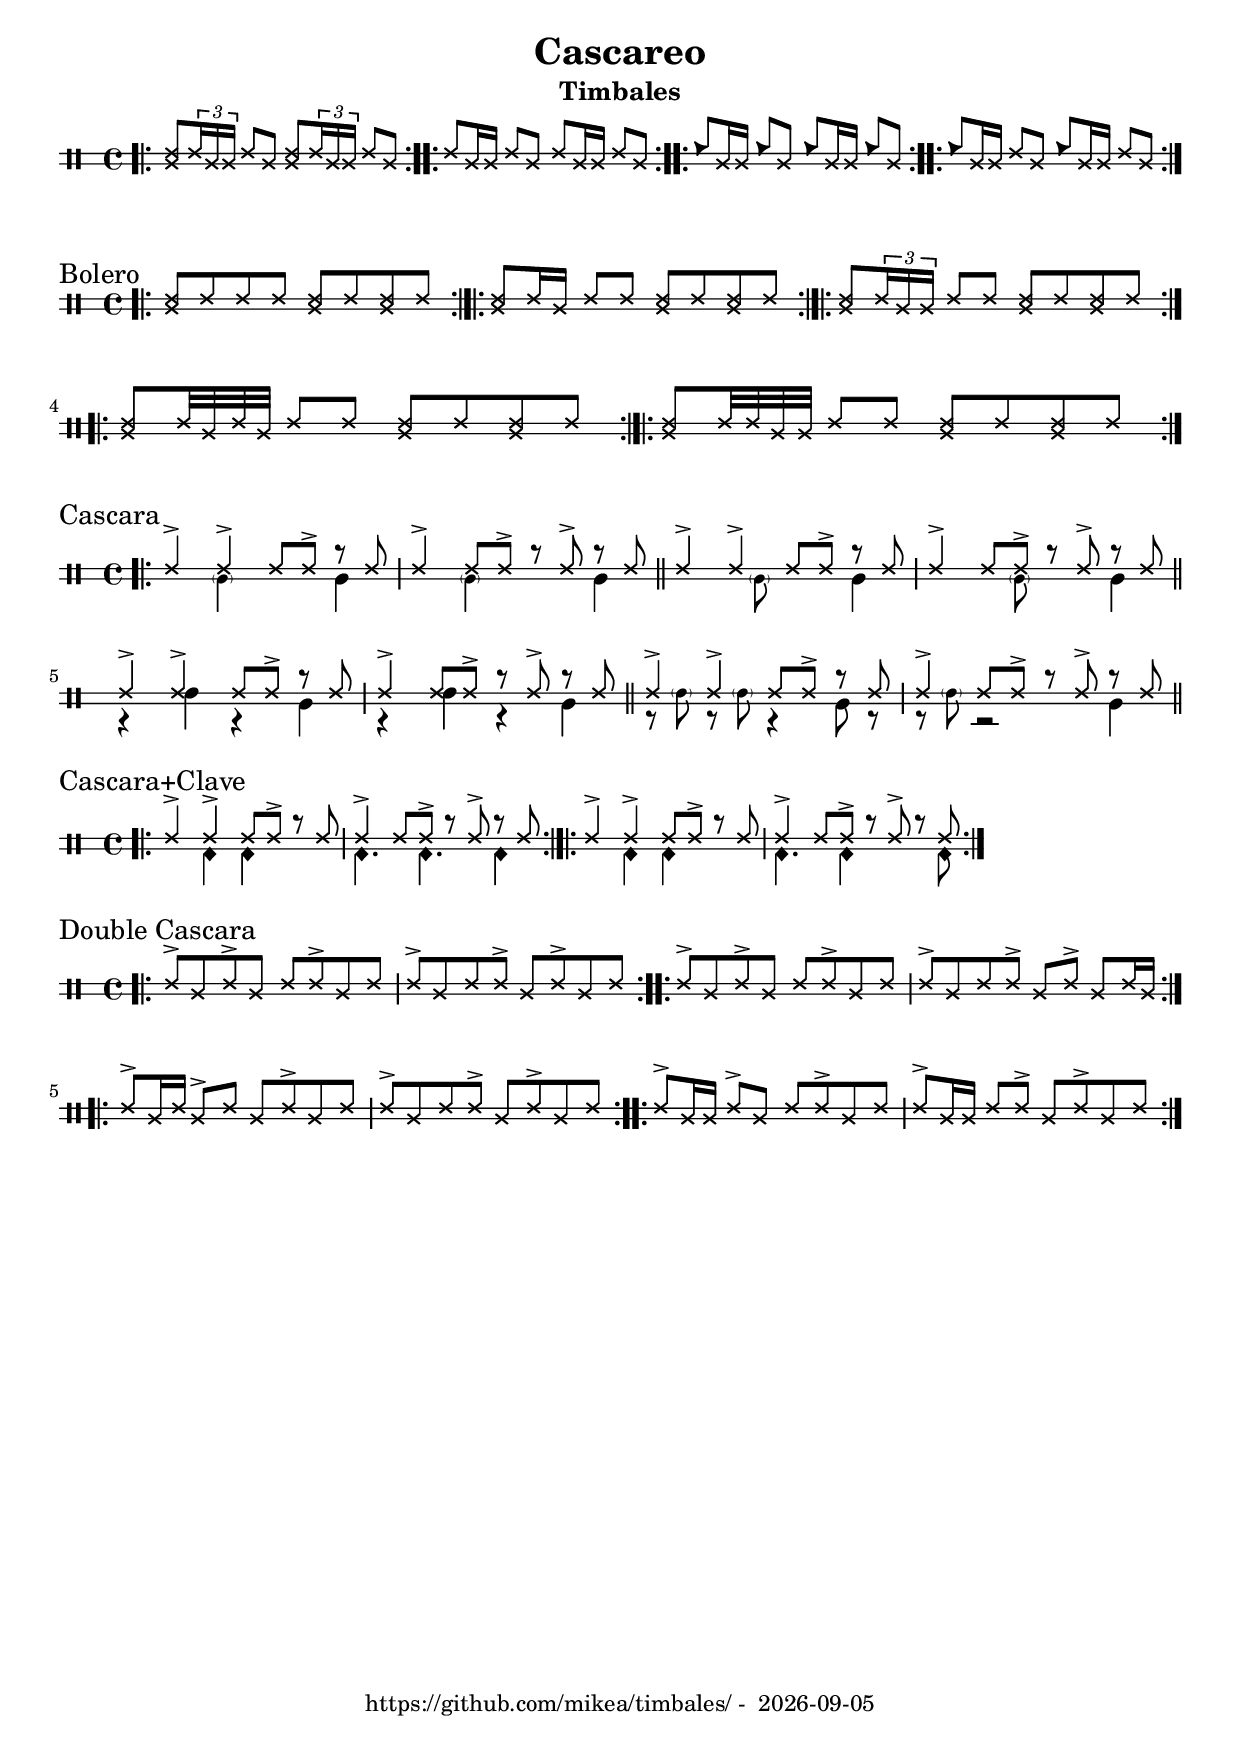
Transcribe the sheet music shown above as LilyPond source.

\version "2.24.2"

\include "common/all.ly"

date = #(strftime "%Y-%m-%d" (localtime (current-time)))

\header {
  title = "Cascareo"
  instrument = "Timbales"
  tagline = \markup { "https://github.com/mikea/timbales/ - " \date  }
}

\newTimbalesStaff <<
    \newDrumVoiceOne \drummode { 
        \bar ".|:"
        <<ssh8 ssl8>> \tuplet 3/2 { ssh16 ssl16 ssl16 } ssh8 ssl8 
        <<ssh8 ssl8>> \tuplet 3/2 { ssh16 ssl16 ssl16 } ssh8 ssl8
        \bar ":..:"
        ssh8 ssl16 ssl16 ssh8 ssl8 
        ssh8 ssl16 ssl16 ssh8 ssl8
        \bar ":..:"
        cb8 ssl16 ssl16 cb8 ssl8 
        cb8 ssl16 ssl16 cb8 ssl8
        \bar ":..:"
        cb8 ssl16 ssl16 ssh8 ssl8 
        cb8 ssl16 ssl16 ssh8 ssl8
        | \bar ":..:"
    }
>>

\newTimbalesStaff <<
    \sectionLabel "Bolero"

    \newDrumVoiceOne \drummode { 
      \bar ".|:" 
      <<ssl8 ssh8>> 8 8 8 <<ssl8 ssh8>> 8 <<ssl8 ssh8>> 8
      \bar ":|.|:"
      <<ssl8 ssh8>> ssh16 ssl16 ssh8 8 <<ssl8 ssh8>> 8 <<ssl8 ssh8>> 8
      \bar ":|.|:"
      <<ssl8 ssh8>> \tuplet 3/2 { ssh16 ssl16 ssl16 } ssh8 8 <<ssl8 ssh8>> 8 <<ssl8 ssh8>> 8
      \bar ":|.|:"
      <<ssl8 ssh8>> ssh32 ssl ssh ssl ssh8 8 <<ssl8 ssh8>> 8 <<ssl8 ssh8>> 8
      \bar ":|.|:"
      <<ssl8 ssh8>> ssh32 ssh ssl ssl ssh8 8 <<ssl8 ssh8>> 8 <<ssl8 ssh8>> 8
      \bar ":|."
    }
>>



\newTimbalesStaff <<
    \sectionLabel "Cascara"
    \newDrumVoiceOne \drummode { 
        \bar ".|:" 
        ssh4-> ssh-> ssh8 ssh-> r ssh | ssh4-> ssh8 ssh-> r ssh-> r ssh 
        \bar ":|.|:"
        ssh4-> ssh-> ssh8 ssh-> r ssh | ssh4-> ssh8 ssh-> r ssh-> r ssh 
        \bar ":|.|:"
        ssh4-> ssh-> ssh8 ssh-> r ssh | ssh4-> ssh8 ssh-> r ssh-> r ssh 
        \bar ":|.|:"
        ssh4-> ssh-> ssh8 ssh-> r ssh | ssh4-> ssh8 ssh-> r ssh-> r ssh 
        \bar ":|."
    }

    \newDrumVoiceTwo \drummode {
        s4 \ghost timl s4 timl4 | s4 \ghost timl s4 timl4 | \bar "||"
        s4. \ghost timl8 s4 timl4 | s4. \ghost timl8 s4 timl4 | \bar "||"
        r4 timh r4 timl4 | r4 timh r4 timl4 | \bar "||"
        r8 \ghost timh r8 \ghost timh r4 timl8 r8 | r8 \ghost timh r2 timl4 \bar "||"
    }

>>

\newTimbalesStaff <<
    \sectionLabel "Cascara+Clave"
    \newDrumVoiceOne \drummode { 
        \bar ".|:" 
        ssh4-> ssh-> ssh8 ssh-> r ssh | ssh4-> ssh8 ssh-> r ssh-> r ssh 
        \bar ":|.|:"
        ssh4-> ssh-> ssh8 ssh-> r ssh | ssh4-> ssh8 ssh-> r ssh-> r ssh 
        \bar ":|."
    }

    \newDrumVoiceTwo \drummode {
        s4 wbl wbl s wbl4. wbl4. wbl4 |
        s4 wbl wbl s wbl4. wbl2 wbl8 |
    }

>>


\newTimbalesStaff <<
    \sectionLabel "Double Cascara"

    \newDrumVoiceOne \drummode { 
        \bar ".|:" 
        ssh8-> ssl ssh-> ssl ssh ssh-> ssl ssh | ssh-> ssl ssh ssh-> ssl ssh-> ssl ssh |
        \bar ":..:"
        ssh8-> ssl ssh-> ssl ssh ssh-> ssl ssh | ssh-> ssl ssh ssh-> ssl ssh-> ssl ssh16 ssl16 |
        \bar ":..:"
        \break
        ssh8-> ssl16 ssh16 ssl8-> ssh ssl ssh-> ssl ssh | ssh-> ssl ssh ssh-> ssl ssh-> ssl ssh |
        \bar ":..:"
        ssh8-> ssl16 ssl ssh8-> ssl ssh ssh-> ssl ssh | ssh-> ssl16 ssl ssh8 ssh-> ssl ssh-> ssl ssh |
        \bar ":|."
    }

>>